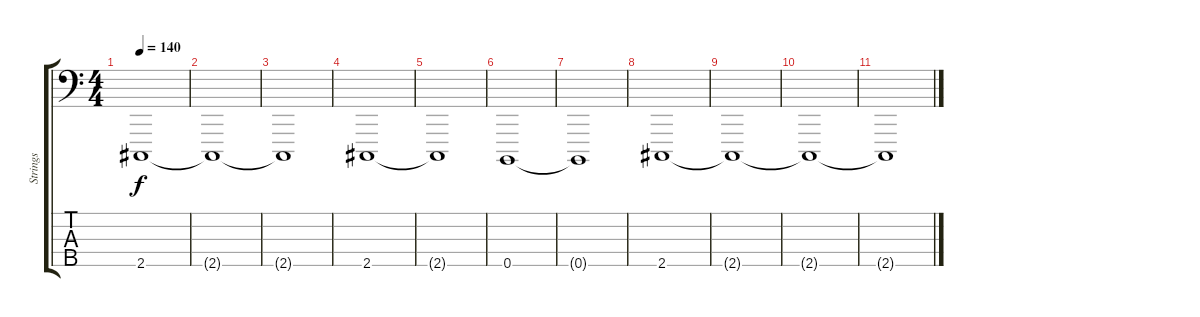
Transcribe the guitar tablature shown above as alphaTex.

\track ("Strings" "Strings") {instrument stringensemble1}
\staff {score tabs}
\tuning (G2 D2 A1 E1 B0) {hide}
\ts (4 4)
\tempo 140
\clef f4
\ks c
2.5{t}.1{dy f} |
2.5{t}.1 |
2.5{t}.1 |
2.5.1{volume 3} |
2.5{t}.1 |
0.5.1 |
0.5{t}.1 |
2.5.1{volume 0} |
2.5{t}.1 |
2.5{t}.1 |
2.5{t}.1
